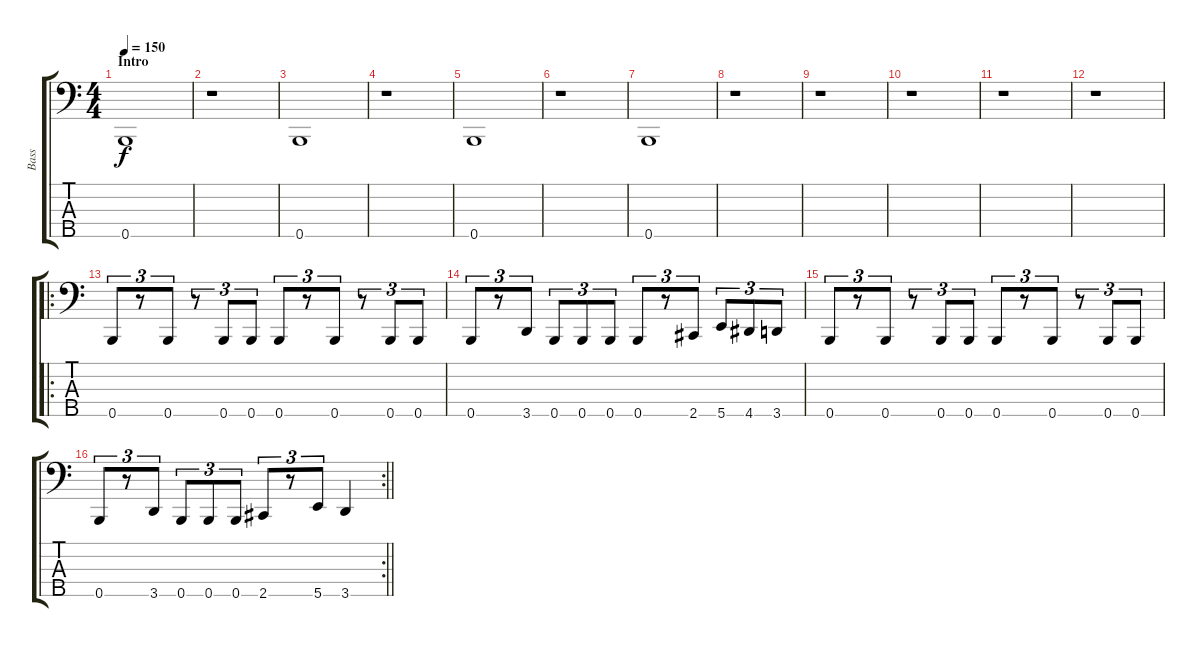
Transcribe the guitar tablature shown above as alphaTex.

\track ("Bass" "Bass") {instrument electricbassfinger}
\staff {score tabs}
\tuning (G2 D2 A1 E1 B0) {hide}
\ts (4 4)
\section ("" "Intro")
\tempo 150
\clef f4
\ks c
0.5.1{dy f instrument electricbassfinger} |
r.1 |
0.5.1 |
r.1 |
0.5.1 |
r.1 |
0.5.1 |
r.1 |
r.1 |
r.1 |
r.1 |
r.1 |
\ro
0.5.8{tu (3 2)} r.8{tu (3 2)} 0.5.8{tu (3 2)} r.8{tu (3 2)} 0.5.8{tu (3 2)} 0.5.8{tu (3 2)} 0.5.8{tu (3 2)} r.8{tu (3 2)} 0.5.8{tu (3 2)} r.8{tu (3 2)} 0.5.8{tu (3 2)} 0.5.8{tu (3 2)} |
0.5.8{tu (3 2)} r.8{tu (3 2)} 3.5.8{tu (3 2)} 0.5.8{tu (3 2)} 0.5.8{tu (3 2)} 0.5.8{tu (3 2)} 0.5.8{tu (3 2)} r.8{tu (3 2)} 2.5.8{tu (3 2)} 5.5.8{tu (3 2)} 4.5.8{tu (3 2)} 3.5.8{tu (3 2)} |
0.5.8{tu (3 2)} r.8{tu (3 2)} 0.5.8{tu (3 2)} r.8{tu (3 2)} 0.5.8{tu (3 2)} 0.5.8{tu (3 2)} 0.5.8{tu (3 2)} r.8{tu (3 2)} 0.5.8{tu (3 2)} r.8{tu (3 2)} 0.5.8{tu (3 2)} 0.5.8{tu (3 2)} |
\rc 2
\barLineRight lightlight
0.5.8{tu (3 2)} r.8{tu (3 2)} 3.5.8{tu (3 2)} 0.5.8{tu (3 2)} 0.5.8{tu (3 2)} 0.5.8{tu (3 2)} 2.5.8{tu (3 2)} r.8{tu (3 2)} 5.5.8{tu (3 2)} 3.5.4
